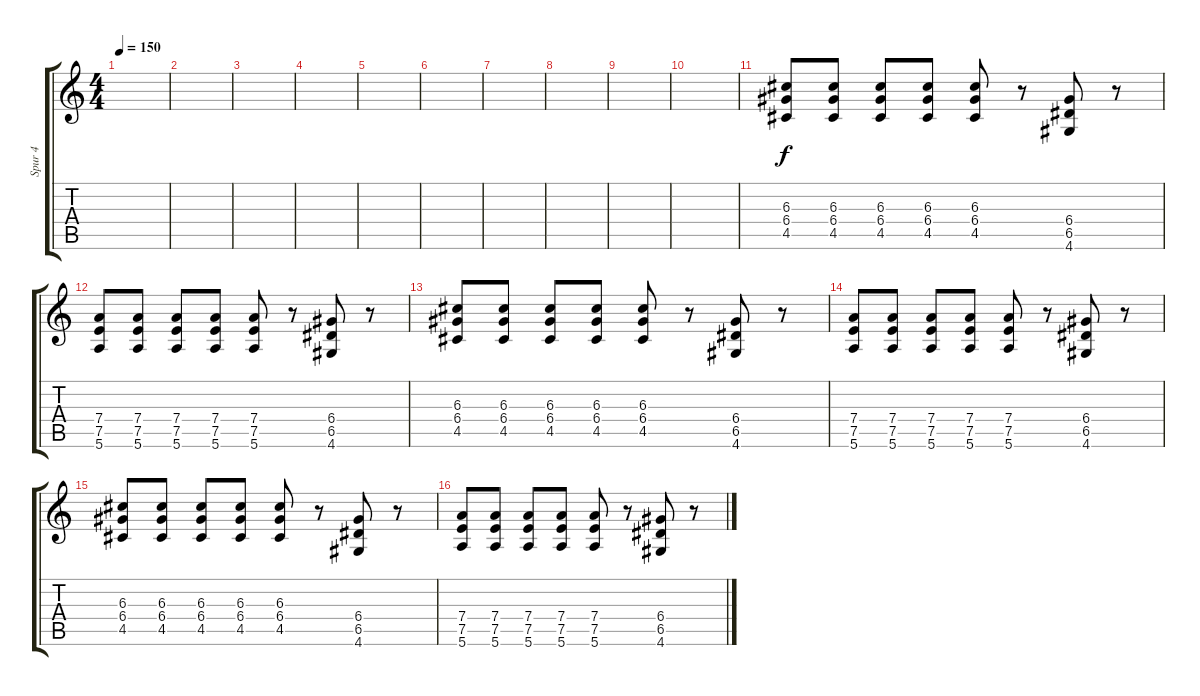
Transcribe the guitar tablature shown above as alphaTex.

\track ("Spur 4" "Spur 4") {instrument electricguitarclean}
\staff {score tabs}
\tuning (E4 B3 G3 D3 A2 E2) {hide}
\ts (4 4)
\tempo 150
\clef g2
\ks c
|
|
|
|
|
|
|
|
|
|
(6.3 6.4 4.5).8 (6.3 6.4 4.5).8 (6.3 6.4 4.5).8 (6.3 6.4 4.5).8 (6.3 6.4 4.5).8 r.8 (6.4 6.5 4.6).8 r.8 |
(7.4 7.5 5.6).8 (7.4 7.5 5.6).8 (7.4 7.5 5.6).8 (7.4 7.5 5.6).8 (7.4 7.5 5.6).8 r.8 (6.4 6.5 4.6).8 r.8 |
(6.3 6.4 4.5).8 (6.3 6.4 4.5).8 (6.3 6.4 4.5).8 (6.3 6.4 4.5).8 (6.3 6.4 4.5).8 r.8 (6.4 6.5 4.6).8 r.8 |
(7.4 7.5 5.6).8 (7.4 7.5 5.6).8 (7.4 7.5 5.6).8 (7.4 7.5 5.6).8 (7.4 7.5 5.6).8 r.8 (6.4 6.5 4.6).8 r.8 |
(6.3 6.4 4.5).8 (6.3 6.4 4.5).8 (6.3 6.4 4.5).8 (6.3 6.4 4.5).8 (6.3 6.4 4.5).8 r.8 (6.4 6.5 4.6).8 r.8 |
(7.4 7.5 5.6).8 (7.4 7.5 5.6).8 (7.4 7.5 5.6).8 (7.4 7.5 5.6).8 (7.4 7.5 5.6).8 r.8 (6.4 6.5 4.6).8 r.8
